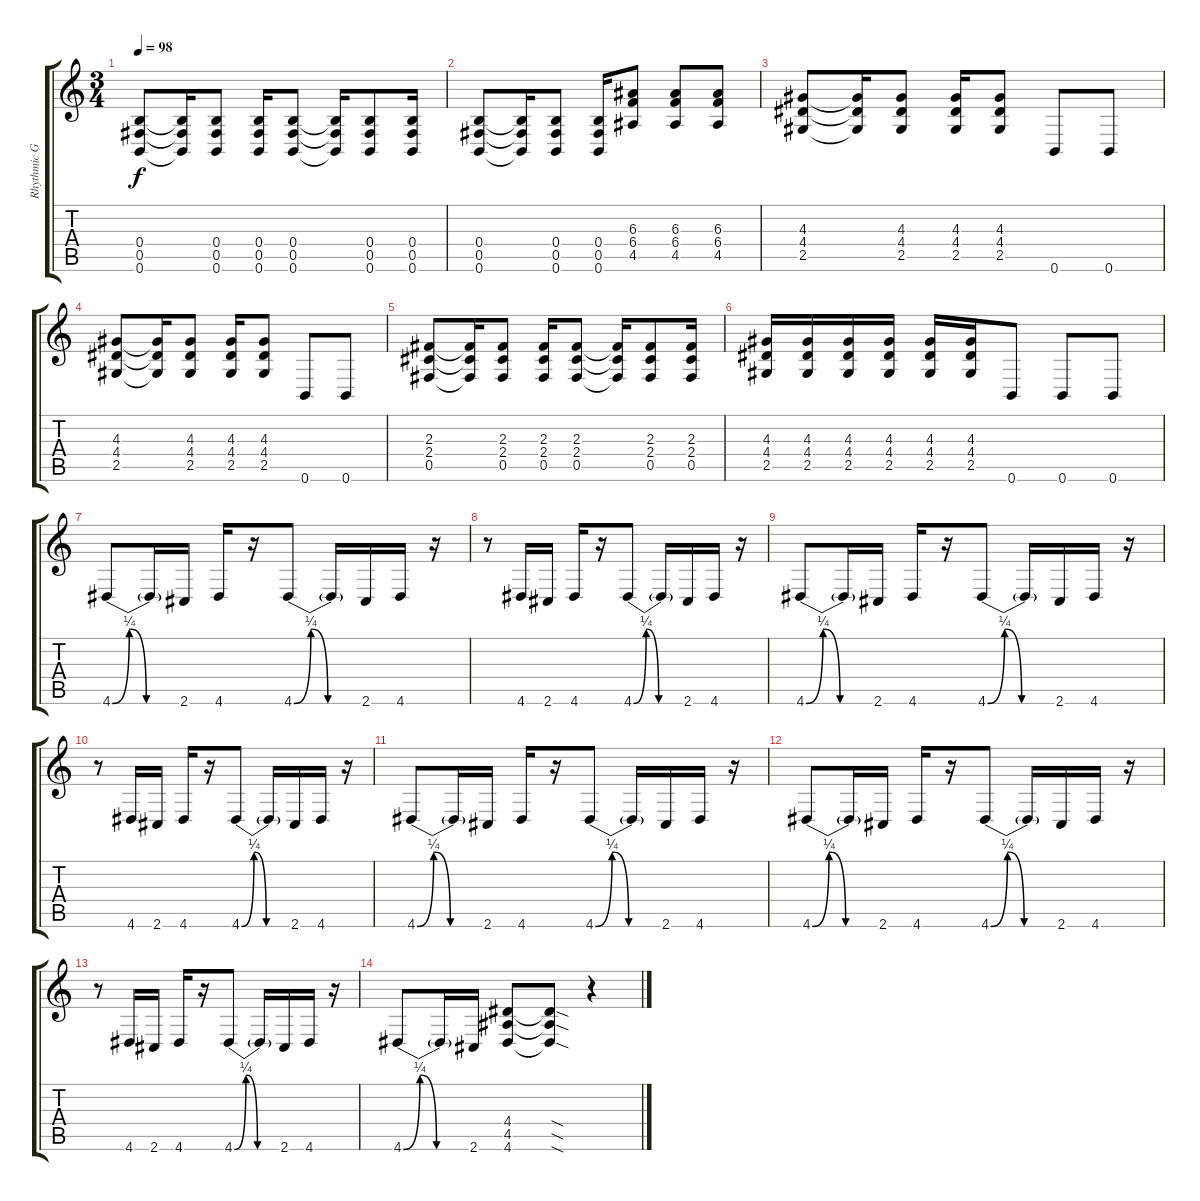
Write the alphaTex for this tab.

\track ("Rhythmic Guitar" "Rhythmic G") {instrument distortionguitar}
\staff {score tabs}
\tuning (Db4 Ab3 E3 B2 Gb2 B1) {hide}
\ts (3 4)
\tempo 98
\clef g2
\ks c
(0.4 0.5 0.6).8{dy f} (0.4{t} 0.5{t} 0.6{t}).16 (0.4 0.5 0.6).8 (0.4 0.5 0.6).16 (0.4 0.5 0.6).8 (0.4{t} 0.5{t} 0.6{t}).16 (0.4 0.5 0.6).8 (0.4 0.5 0.6).16 |
(0.4 0.5 0.6).8 (0.4{t} 0.5{t} 0.6{t}).16 (0.4 0.5 0.6).8 (0.4 0.5 0.6).16 (6.3 6.4 4.5).8 (6.3 6.4 4.5).8 (6.3 6.4 4.5).8 |
(4.3 4.4 2.5).8 (4.3{t} 4.4{t} 2.5{t}).16 (4.3 4.4 2.5).8 (4.3 4.4 2.5).16 (4.3 4.4 2.5).8 0.6.8 0.6.8 |
(4.3 4.4 2.5).8 (4.3{t} 4.4{t} 2.5{t}).16 (4.3 4.4 2.5).8 (4.3 4.4 2.5).16 (4.3 4.4 2.5).8 0.6.8 0.6.8 |
(2.3 2.4 0.5).8 (2.3{t} 2.4{t} 0.5{t}).16 (2.3 2.4 0.5).8 (2.3 2.4 0.5).16 (2.3 2.4 0.5).8 (2.3{t} 2.4{t} 0.5{t}).16 (2.3 2.4 0.5).8 (2.3 2.4 0.5).16 |
(4.3 4.4 2.5).16 (4.3 4.4 2.5).16 (4.3 4.4 2.5).16 (4.3 4.4 2.5).16 (4.3 4.4 2.5).16 (4.3 4.4 2.5).16 0.6.8 0.6.8 0.6.8 |
4.6{be (custom 0 0 15 1 30 0 60 0)}.8 4.6{t}.16 2.6.16 4.6.16 r.16 4.6{be (custom 0 0 15 1 30 0 60 0)}.8 4.6{t}.16 2.6.16 4.6.16 r.16 |
r.8 4.6.16 2.6.16 4.6.16 r.16 4.6{be (custom 0 0 15 1 30 0 60 0)}.8 4.6{t}.16 2.6.16 4.6.16 r.16 |
4.6{be (custom 0 0 15 1 30 0 60 0)}.8 4.6{t}.16 2.6.16 4.6.16 r.16 4.6{be (custom 0 0 15 1 30 0 60 0)}.8 4.6{t}.16 2.6.16 4.6.16 r.16 |
r.8 4.6.16 2.6.16 4.6.16 r.16 4.6{be (custom 0 0 15 1 30 0 60 0)}.8 4.6{t}.16 2.6.16 4.6.16 r.16 |
4.6{be (custom 0 0 15 1 30 0 60 0)}.8 4.6{t}.16 2.6.16 4.6.16 r.16 4.6{be (custom 0 0 15 1 30 0 60 0)}.8 4.6{t}.16 2.6.16 4.6.16 r.16 |
4.6{be (custom 0 0 15 1 30 0 60 0)}.8 4.6{t}.16 2.6.16 4.6.16 r.16 4.6{be (custom 0 0 15 1 30 0 60 0)}.8 4.6{t}.16 2.6.16 4.6.16 r.16 |
r.8 4.6.16 2.6.16 4.6.16 r.16 4.6{be (custom 0 0 15 1 30 0 60 0)}.8 4.6{t}.16 2.6.16 4.6.16 r.16 |
4.6{be (custom 0 0 15 1 30 0 60 0)}.8 4.6{t}.16 2.6.16 (4.4 4.5 4.6).8 (4.4{sod t} 4.5{sod t} 4.6{sod t}).8 r.4
